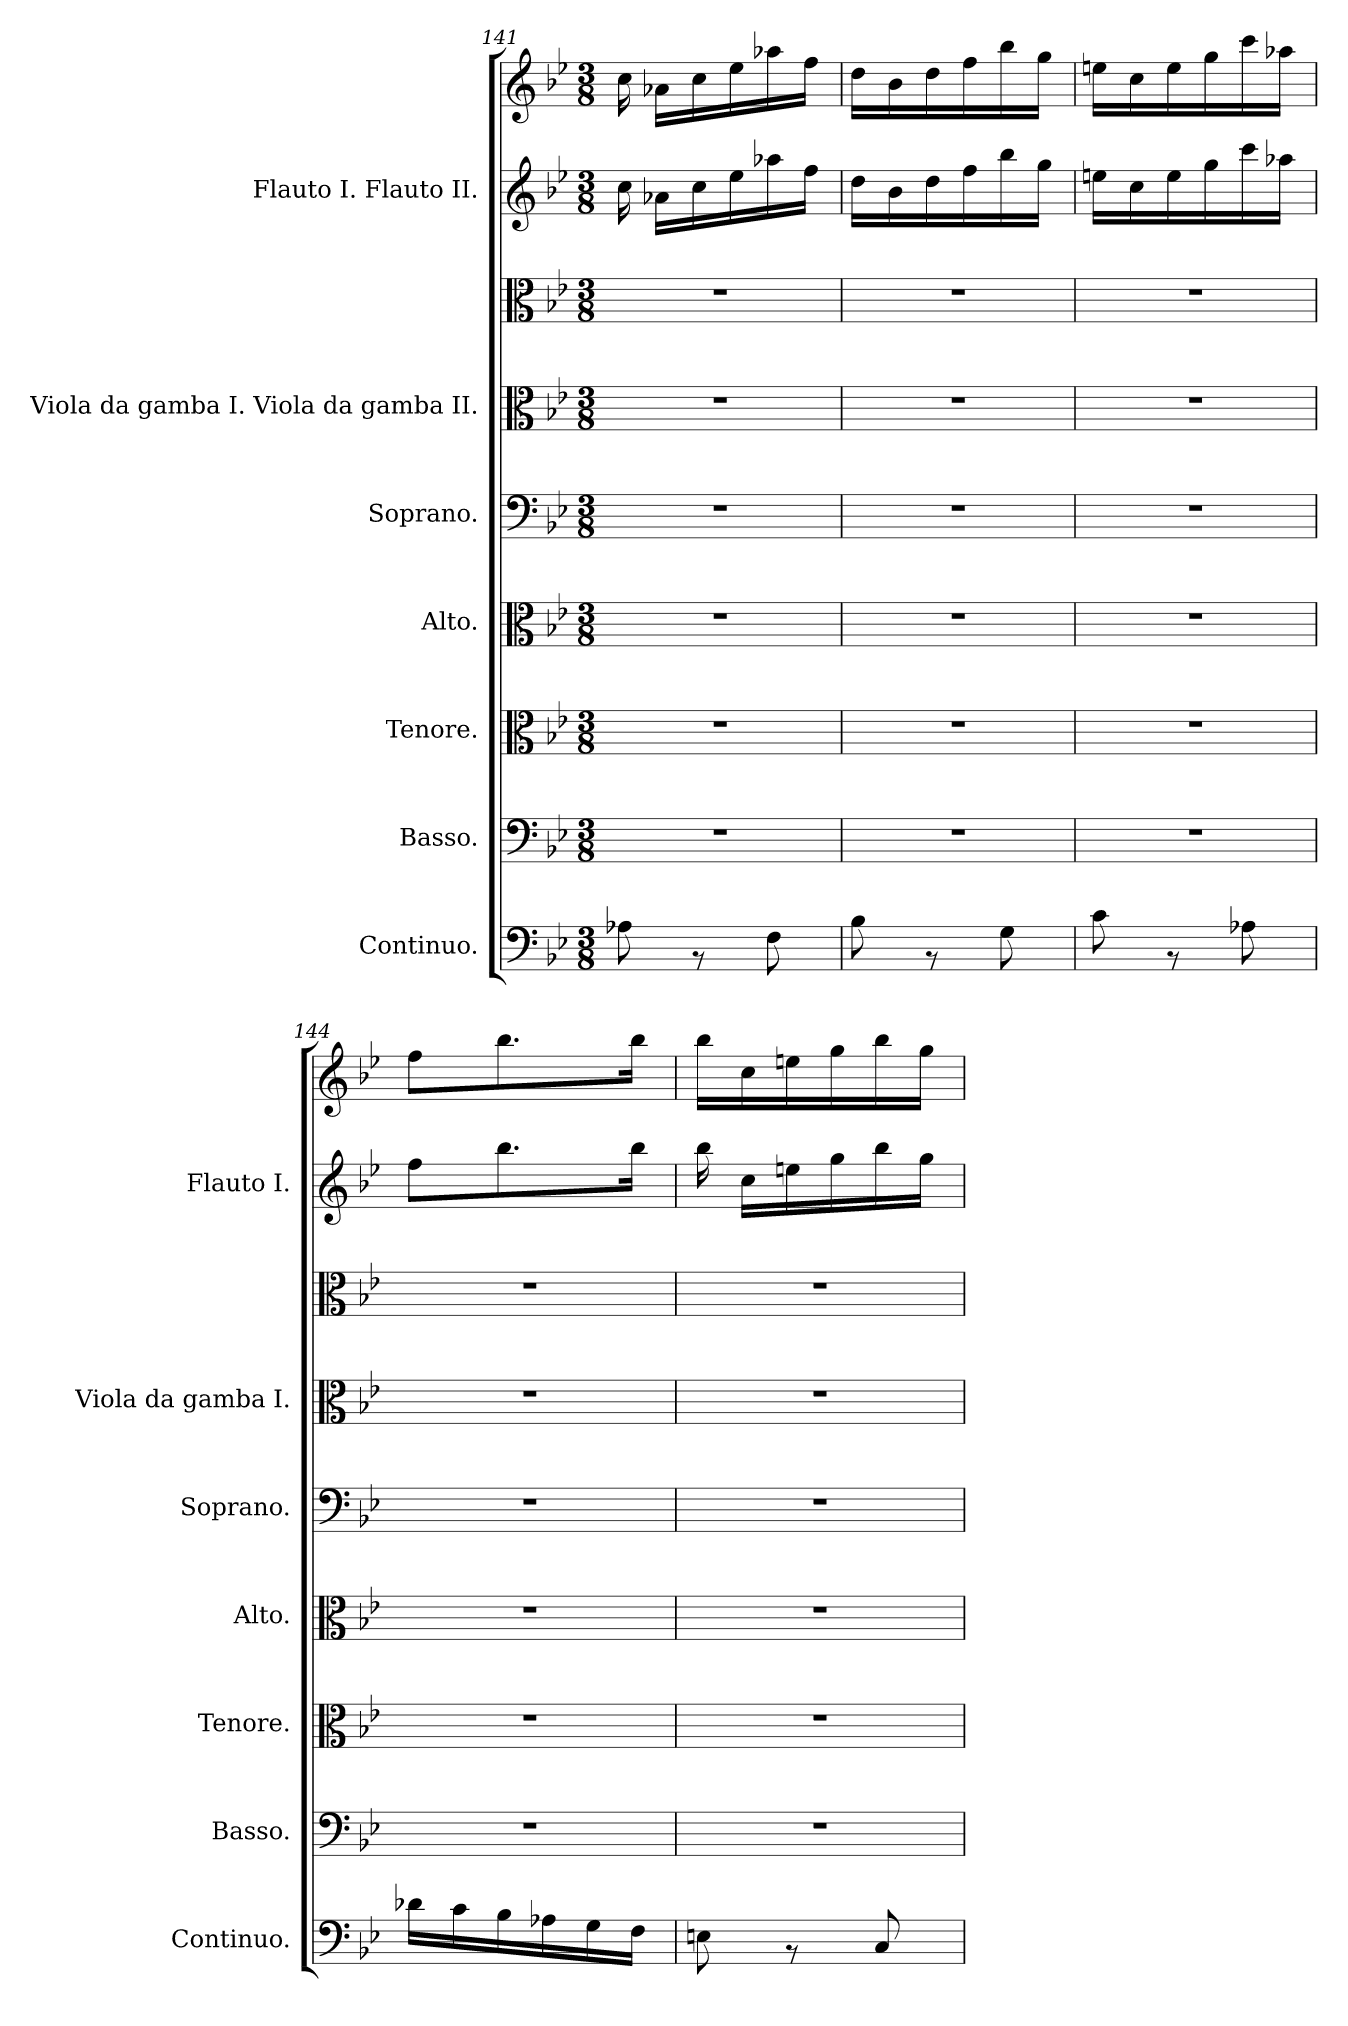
**kern	**kern	**kern	**kern	**kern	**kern	**kern	**kern	**kern
*part7	*part6	*part5	*part4	*part3	*part2	*part2	*part1	*part1
*staff9	*staff8	*staff7	*staff6	*staff5	*staff4	*staff3	*staff2	*staff1
*I"Continuo.	*I"Basso.	*I"Tenore.	*I"Alto.	*I"Soprano.	*I"Viola da gamba I. Viola da gamba II.	*	*I"Flauto I. Flauto II.	*
*I'Continuo.	*I'Basso.	*I'Tenore.	*I'Alto.	*I'Soprano.	*I'Viola da gamba I.	*	*I'Flauto I.	*
*clefF4	*clefF4	*clefC3	*clefC3	*clefF4	*clefC3	*clefC3	*clefG2	*clefG2
*k[b-e-]	*k[b-e-]	*k[b-e-]	*k[b-e-]	*k[b-e-]	*k[b-e-]	*k[b-e-]	*k[b-e-]	*k[b-e-]
*B-:	*B-:	*B-:	*B-:	*B-:	*B-:	*B-:	*B-:	*B-:
*M3/8	*M3/8	*M3/8	*M3/8	*M3/8	*M3/8	*M3/8	*M3/8	*M3/8
=141	=141	=141	=141	=141	=141	=141	=141	=141
8A-X\	4.r	4.r	4.r	4.r	4.r	4.r	16cc\	16cc\
.	.	.	.	.	.	.	16a-X\LL	16a-X\LL
8rAA	.	.	.	.	.	.	16cc\	16cc\
.	.	.	.	.	.	.	16ee-\	16ee-\
8F\	.	.	.	.	.	.	16aa-X\	16aa-X\
.	.	.	.	.	.	.	16ff\JJ	16ff\JJ
=142	=142	=142	=142	=142	=142	=142	=142	=142
8B-\	4.r	4.r	4.r	4.r	4.r	4.r	16dd\LL	16dd\LL
.	.	.	.	.	.	.	16b-\	16b-\
8rAA	.	.	.	.	.	.	16dd\	16dd\
.	.	.	.	.	.	.	16ff\	16ff\
8G\	.	.	.	.	.	.	16bb-\	16bb-\
.	.	.	.	.	.	.	16gg\JJ	16gg\JJ
!!LO:LB:g=z
=143	=143	=143	=143	=143	=143	=143	=143	=143
8c\	4.r	4.r	4.r	4.r	4.r	4.r	16een\LL	16een\LL
.	.	.	.	.	.	.	16cc\	16cc\
8rAA	.	.	.	.	.	.	16ee\	16ee\
.	.	.	.	.	.	.	16gg\	16gg\
8A-X\	.	.	.	.	.	.	16ccc\	16ccc\
.	.	.	.	.	.	.	16aa-X\JJ	16aa-X\JJ
=144	=144	=144	=144	=144	=144	=144	=144	=144
16d-X\LL	4.r	4.r	4.r	4.r	4.r	4.r	8ff\L	8ff\L
16c\	.	.	.	.	.	.	.	.
16B-\	.	.	.	.	.	.	8.bb-\	8.bb-\
16A-X\	.	.	.	.	.	.	.	.
16G\	.	.	.	.	.	.	.	.
16F\JJ	.	.	.	.	.	.	16bb-\Jk	16bb-\Jk
=145	=145	=145	=145	=145	=145	=145	=145	=145
8En\	4.r	4.r	4.r	4.r	4.r	4.r	16bb-\	16bb-\LL
.	.	.	.	.	.	.	16cc\LL	16cc\
8rAA	.	.	.	.	.	.	16een\	16een\
.	.	.	.	.	.	.	16gg\	16gg\
8C/	.	.	.	.	.	.	16bb-\	16bb-\
.	.	.	.	.	.	.	16gg\JJ	16gg\JJ
=	=	=	=	=	=	=	=	=
*-	*-	*-	*-	*-	*-	*-	*-	*-
